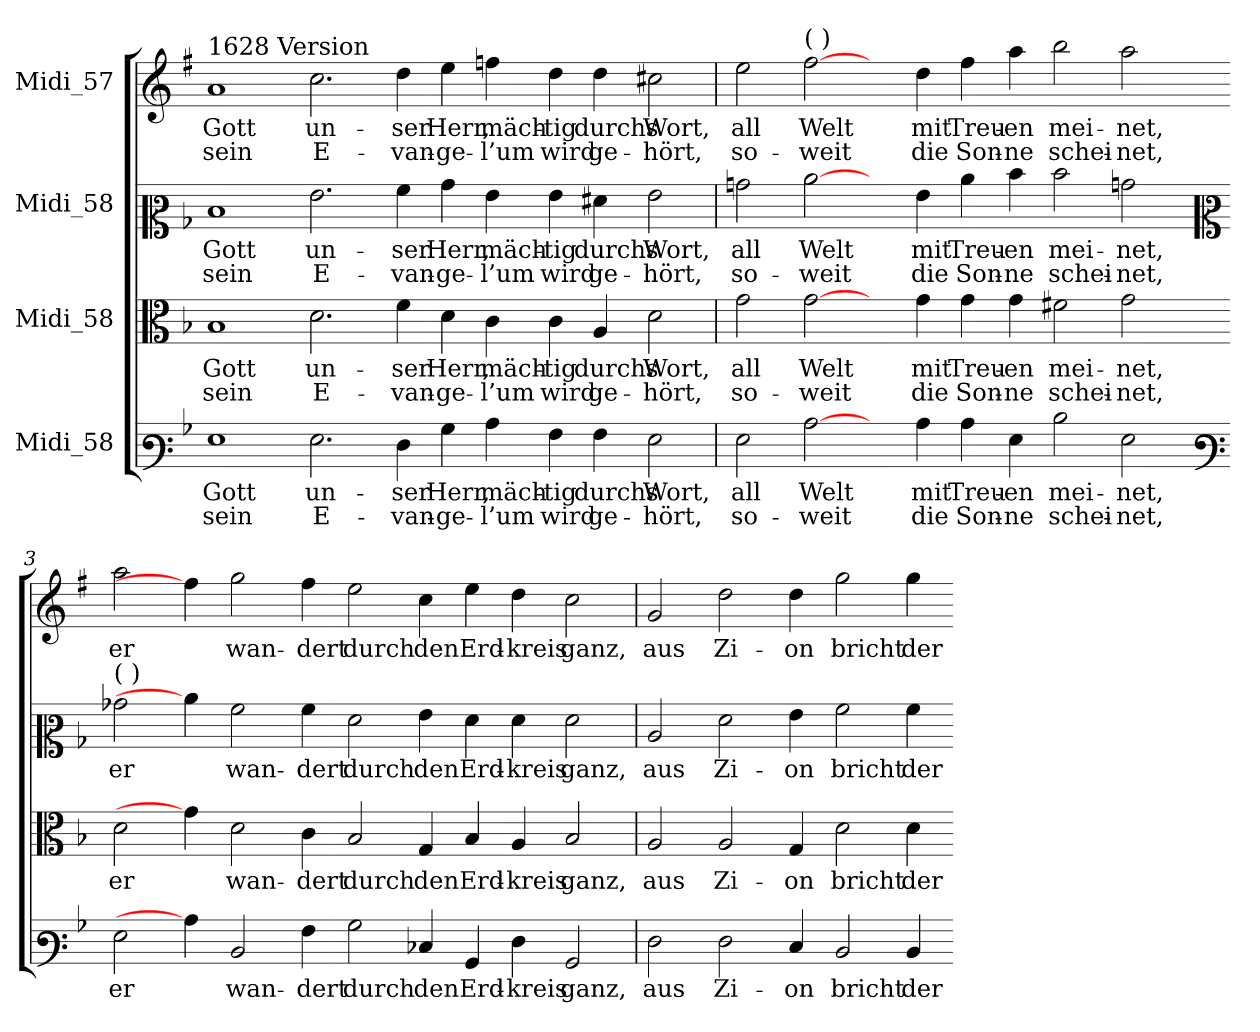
**kern	**text	**text	**kern	**text	**text	**kern	**text	**text	**kern	**text	**text
*part4	*part4	*part4	*part3	*part3	*part3	*part2	*part2	*part2	*part1	*part1	*part1
*staff4	*staff4	*staff4	*staff3	*staff3	*staff3	*staff2	*staff2	*staff2	*staff1	*staff1	*staff1
*I"Midi_58	*	*	*I"Midi_58	*	*	*I"Midi_58	*	*	*I"Midi_57	*	*
*clefF3	*	*	*clefC3	*	*	*clefC2	*	*	*clefG2	*	*
*	*	*	*	*	*	*	*	*	*ITrd1c2	*	*
*k[b-]	*	*	*k[b-]	*	*	*k[b-]	*	*	*k[b-]	*	*
*F:	*	*	*F:	*	*	*F:	*	*	*F:	*	*
=1	=1	=1	=1	=1	=1	=1	=1	=1	=1	=1	=1
!	!	!	!	!	!	!	!	!	!LO:TX:a:t=1628 Version	!	!
!	!LO:LY:b	!LO:LY:b	!	!LO:LY:b	!LO:LY:b	!	!LO:LY:b	!LO:LY:b	!	!LO:LY:b	!LO:LY:b
1G	Gott	sein	1B-	Gott	sein	1d	Gott	sein	1g	Gott	sein
!	!LO:LY:b	!LO:LY:b	!	!LO:LY:b	!LO:LY:b	!	!LO:LY:b	!LO:LY:b	!	!LO:LY:b	!LO:LY:b
2.G	un-	-E-	2.d	un-	-E-	2.g	un-	-E-	2.b-	un-	-E-
!	!LO:LY:b	!LO:LY:b	!	!LO:LY:b	!LO:LY:b	!	!LO:LY:b	!LO:LY:b	!	!LO:LY:b	!LO:LY:b
4F	-ser	van-	4f	-ser	van-	4a	-ser	van-	4cc	-ser	van-
!	!LO:LY:b	!LO:LY:b	!	!LO:LY:b	!LO:LY:b	!	!LO:LY:b	!LO:LY:b	!	!LO:LY:b	!LO:LY:b
4B-	-Herr,	ge-	4d	-Herr,	ge-	4b-	-Herr,	ge-	4dd	-Herr,	ge-
!	!LO:LY:b	!LO:LY:b	!	!LO:LY:b	!LO:LY:b	!	!LO:LY:b	!LO:LY:b	!	!LO:LY:b	!LO:LY:b
4c	-mäch-	-l’um	4c	-mäch-	-l’um	4g	-mäch-	-l’um	4ee-X	-mäch-	-l’um
!	!LO:LY:b	!LO:LY:b	!	!LO:LY:b	!LO:LY:b	!	!LO:LY:b	!LO:LY:b	!	!LO:LY:b	!LO:LY:b
4A	tig	wird	4c	tig	wird	4g	tig	wird	4cc	tig	wird
!	!LO:LY:b	!LO:LY:b	!	!LO:LY:b	!LO:LY:b	!	!LO:LY:b	!LO:LY:b	!	!LO:LY:b	!LO:LY:b
4A	durchs	ge-	4A	durchs	ge-	4f#X	durchs	ge-	4cc	durchs	ge-
!	!LO:LY:b	!LO:LY:b	!	!LO:LY:b	!LO:LY:b	!	!LO:LY:b	!LO:LY:b	!	!LO:LY:b	!LO:LY:b
2G	-Wort,	hört,	2d	-Wort,	hört,	2g	-Wort,	hört,	2bn	-Wort,	hört,
=2	=2	=2	=2	=2	=2	=2	=2	=2	=2	=2	=2
!	!LO:LY:b	!LO:LY:b	!	!LO:LY:b	!LO:LY:b	!	!LO:LY:b	!LO:LY:b	!	!LO:LY:b	!LO:LY:b
2G	all	so-	2g	all	so-	2bn	all	so-	2dd	all	so-
!	!	!	!	!	!	!	!	!	!LO:TX:a:t=(  )	!	!
!	!LO:LY:b	!LO:LY:b	!	!LO:LY:b	!LO:LY:b	!	!LO:LY:b	!LO:LY:b	!	!LO:LY:b	!LO:LY:b
[2c	-Welt	weit	[2g	-Welt	weit	[2cc	-Welt	weit	[2ee	-Welt	weit
4ryy	.	.	4ryy	.	.	4ryy	.	.	4ryy	.	.
!	!LO:LY:b	!LO:LY:b	!	!LO:LY:b	!LO:LY:b	!	!LO:LY:b	!LO:LY:b	!	!LO:LY:b	!LO:LY:b
4c	mit	die	4g	mit	die	4g	mit	die	4cc	mit	die
!	!LO:LY:b	!LO:LY:b	!	!LO:LY:b	!LO:LY:b	!	!LO:LY:b	!LO:LY:b	!	!LO:LY:b	!LO:LY:b
4c	Treu-	-Son-	4g	Treu-	-Son-	4cc	Treu-	-Son-	4ee	Treu-	-Son-
!	!LO:LY:b	!LO:LY:b	!	!LO:LY:b	!LO:LY:b	!	!LO:LY:b	!LO:LY:b	!	!LO:LY:b	!LO:LY:b
4G	-en	ne	4g	-en	ne	4dd	-en	ne	4gg	-en	ne
!	!LO:LY:b	!LO:LY:b	!	!LO:LY:b	!LO:LY:b	!	!LO:LY:b	!LO:LY:b	!	!LO:LY:b	!LO:LY:b
2d	mei-	-schei-	2f#X	mei-	-schei-	2dd	mei-	-schei-	2aa	mei-	-schei-
!	!LO:LY:b	!LO:LY:b	!	!LO:LY:b	!LO:LY:b	!	!LO:LY:b	!LO:LY:b	!	!LO:LY:b	!LO:LY:b
2G	-net,	net,	2g	-net,	net,	2bn	-net,	net,	2gg	-net,	net,
!!LO:LB:g=z
=3-	=3-	=3-	=3-	=3-	=3-	=3-	=3-	=3-	=3-	=3-	=3-
*clefF3	*	*	*	*	*	*clefC2	*	*	*	*	*
!	!	!	!	!	!	!LO:TX:a:t=(  )	!	!	!	!	!
!	!LO:LY:b	!	!	!LO:LY:b	!	!	!LO:LY:b	!	!	!LO:LY:b	!
2G	er	.	2d	er	.	2b-	er	.	2gg	er	.
4c]	.	.	4g]	.	.	4cc]	.	.	4ee]	.	.
!	!LO:LY:b	!	!	!LO:LY:b	!	!	!LO:LY:b	!	!	!LO:LY:b	!
2D	wan-	.	2d	wan-	.	2a	wan-	.	2ff	wan-	.
!	!LO:LY:b	!	!	!LO:LY:b	!	!	!LO:LY:b	!	!	!LO:LY:b	!
4A	-dert	.	4c	-dert	.	4a	-dert	.	4ee	-dert	.
!	!LO:LY:b	!	!	!LO:LY:b	!	!	!LO:LY:b	!	!	!LO:LY:b	!
2B-	durch	.	2B-	durch	.	2f	durch	.	2dd	durch	.
!	!LO:LY:b	!	!	!LO:LY:b	!	!	!LO:LY:b	!	!	!LO:LY:b	!
4E-X	den	.	4G	den	.	4g	den	.	4b-	den	.
!	!LO:LY:b	!	!	!LO:LY:b	!	!	!LO:LY:b	!	!	!LO:LY:b	!
4BB-	Erd-	.	4B-	Erd-	.	4f	Erd-	.	4dd	Erd-	.
!	!LO:LY:b	!	!	!LO:LY:b	!	!	!LO:LY:b	!	!	!LO:LY:b	!
4F	-kreis	.	4A	-kreis	.	4f	-kreis	.	4cc	-kreis	.
!	!LO:LY:b	!	!	!LO:LY:b	!	!	!LO:LY:b	!	!	!LO:LY:b	!
2BB-	ganz,	.	2B-	ganz,	.	2f	ganz,	.	2b-	ganz,	.
=4	=4	=4	=4	=4	=4	=4	=4	=4	=4	=4	=4
!	!LO:LY:b	!	!	!LO:LY:b	!	!	!LO:LY:b	!	!	!LO:LY:b	!
2F	aus	.	2A	aus	.	2c	aus	.	2f	aus	.
!	!LO:LY:b	!	!	!LO:LY:b	!	!	!LO:LY:b	!	!	!LO:LY:b	!
2F	Zi-	.	2A	Zi-	.	2f	Zi-	.	2cc	Zi-	.
!	!LO:LY:b	!	!	!LO:LY:b	!	!	!LO:LY:b	!	!	!LO:LY:b	!
4E	-on	.	4G	-on	.	4g	-on	.	4cc	-on	.
!	!LO:LY:b	!	!	!LO:LY:b	!	!	!LO:LY:b	!	!	!LO:LY:b	!
2D	bricht	.	2d	bricht	.	2a	bricht	.	2ff	bricht	.
!	!LO:LY:b	!	!	!LO:LY:b	!	!	!LO:LY:b	!	!	!LO:LY:b	!
4D	der	.	4d	der	.	4a	der	.	4ff	der	.
=-	=-	=-	=-	=-	=-	=-	=-	=-	=-	=-	=-
*-	*-	*-	*-	*-	*-	*-	*-	*-	*-	*-	*-
